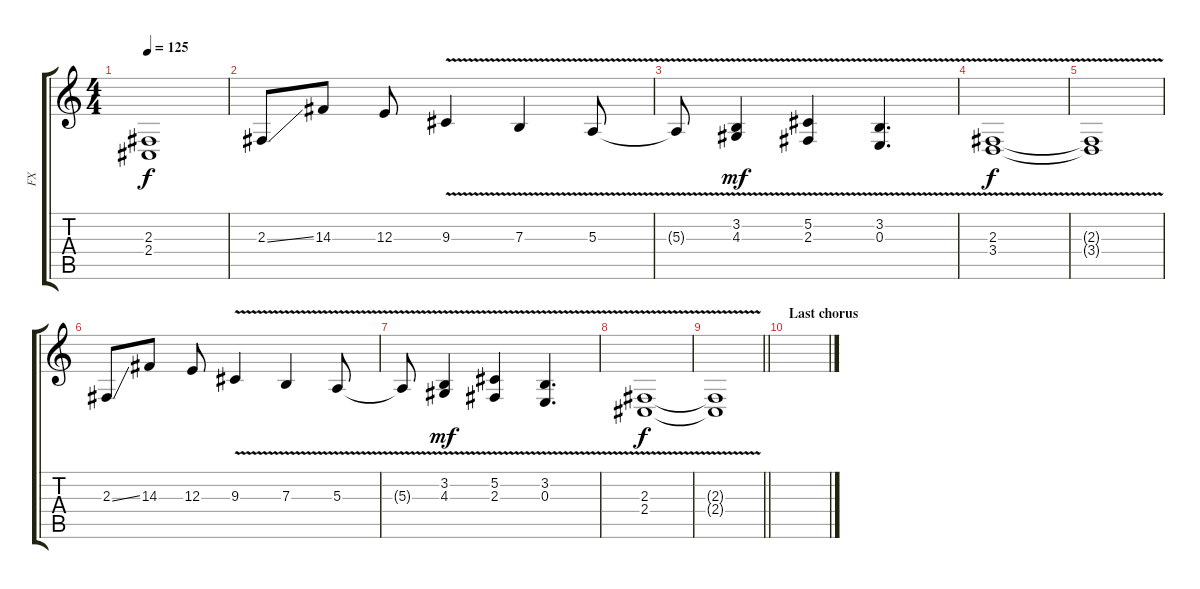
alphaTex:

\track ("FX" "FX") {instrument lead1square}
\staff {score tabs}
\tuning (Db4 Ab3 E3 B2 Gb2 B1) {hide}
\ts (4 4)
\tempo 125
\clef g2
\ks c
(2.3{t} 2.4{t}).1{dy f} |
2.3{ss}.8{volume 13} 14.3.8 12.3.8 9.3{v}.4 7.3{v}.4 5.3{v}.8 |
5.3{t}.8 (3.2{v} 4.3{v}).4{dy mf} (5.2{v} 2.3{v}).4 (3.2{v} 0.3{v}).4{d} |
(2.3{v} 3.4{v}).1{dy f volume 5} |
(2.3{t} 3.4{t}).1 |
2.3{ss}.8{volume 13} 14.3.8 12.3.8 9.3{v}.4 7.3{v}.4 5.3{v}.8 |
5.3{t}.8 (3.2{v} 4.3{v}).4{dy mf} (5.2{v} 2.3{v}).4 (3.2{v} 0.3{v}).4{d} |
(2.3{v} 2.4{v}).1{dy f volume 5} |
\barLineRight lightlight
(2.3{t} 2.4{t}).1 |
\section ("" "Last chorus")
